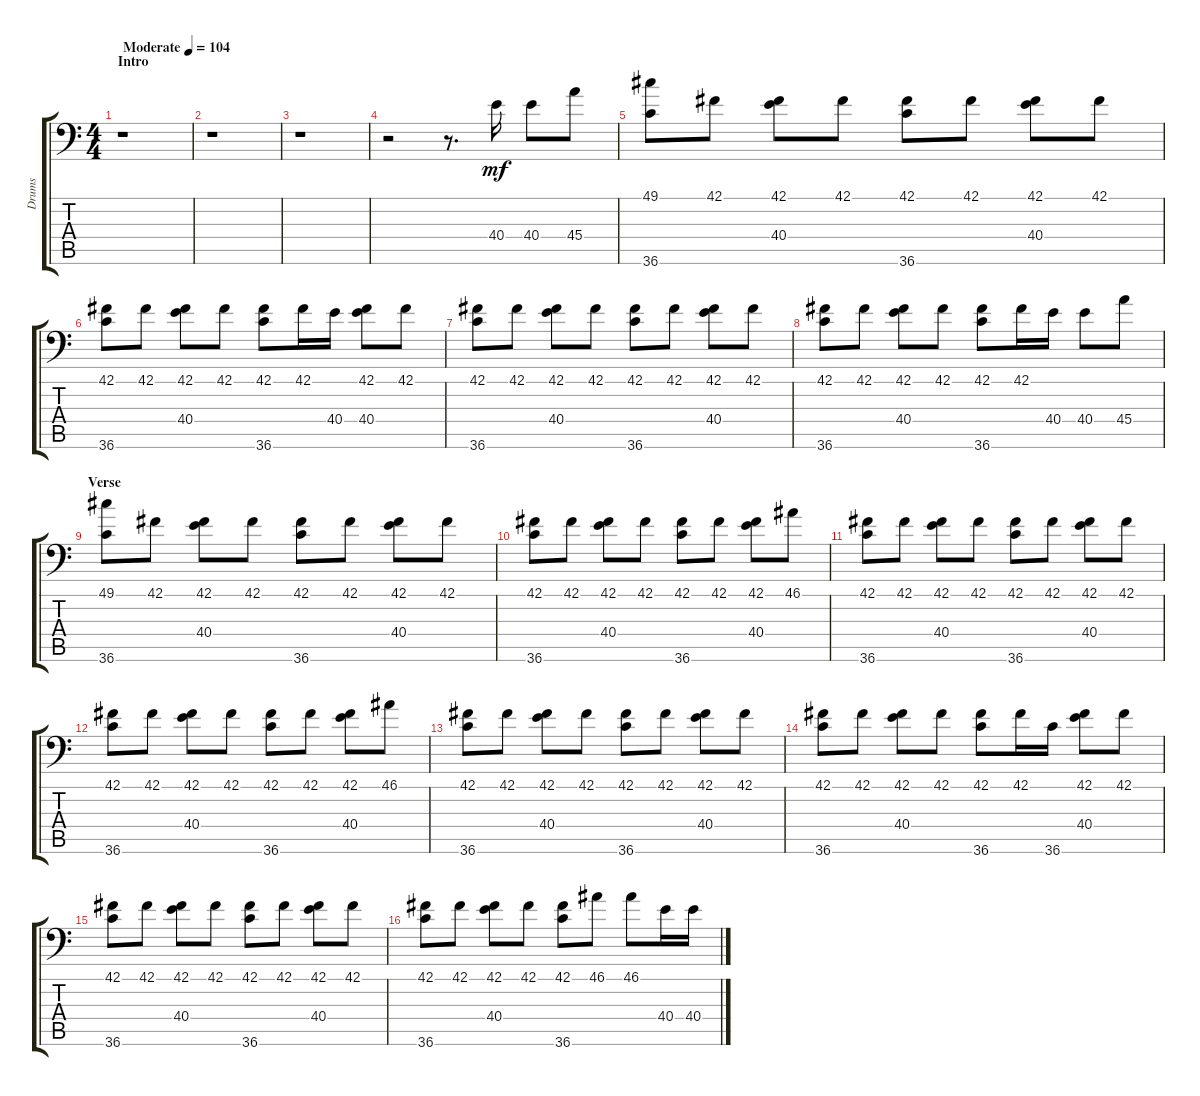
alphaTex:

\track ("Drums" "Drums") {instrument acousticgrandpiano}
\staff {score tabs}
\tuning (C-1 C-1 C-1 C-1 C-1 C-1) {hide}
\ts (4 4)
\section ("" "Intro")
\tempo (104 "Moderate")
\clef f4
\ks c
r.1{dy mf instrument acousticgrandpiano} |
r.1 |
r.1 |
r.2 r.8{d} 40.4.16 40.4.8 45.4.8 |
(49.1 36.6).8 42.1.8 (42.1 40.4).8 42.1.8 (42.1 36.6).8 42.1.8 (42.1 40.4).8 42.1.8 |
(42.1 36.6).8 42.1.8 (42.1 40.4).8 42.1.8 (42.1 36.6).8 42.1.16 40.4.16 (42.1 40.4).8 42.1.8 |
(42.1 36.6).8 42.1.8 (42.1 40.4).8 42.1.8 (42.1 36.6).8 42.1.8 (42.1 40.4).8 42.1.8 |
(42.1 36.6).8 42.1.8 (42.1 40.4).8 42.1.8 (42.1 36.6).8 42.1.16 40.4.16 40.4.8 45.4.8 |
\section ("" "Verse")
(49.1 36.6).8 42.1.8 (42.1 40.4).8 42.1.8 (42.1 36.6).8 42.1.8 (42.1 40.4).8 42.1.8 |
(42.1 36.6).8 42.1.8 (42.1 40.4).8 42.1.8 (42.1 36.6).8 42.1.8 (42.1 40.4).8 46.1.8 |
(42.1 36.6).8 42.1.8 (42.1 40.4).8 42.1.8 (42.1 36.6).8 42.1.8 (42.1 40.4).8 42.1.8 |
(42.1 36.6).8 42.1.8 (42.1 40.4).8 42.1.8 (42.1 36.6).8 42.1.8 (42.1 40.4).8 46.1.8 |
(42.1 36.6).8 42.1.8 (42.1 40.4).8 42.1.8 (42.1 36.6).8 42.1.8 (42.1 40.4).8 42.1.8 |
(42.1 36.6).8 42.1.8 (42.1 40.4).8 42.1.8 (42.1 36.6).8 42.1.16 36.6.16 (42.1 40.4).8 42.1.8 |
(42.1 36.6).8 42.1.8 (42.1 40.4).8 42.1.8 (42.1 36.6).8 42.1.8 (42.1 40.4).8 42.1.8 |
(42.1 36.6).8 42.1.8 (42.1 40.4).8 42.1.8 (42.1 36.6).8 46.1.8 46.1.8 40.4.16 40.4.16
